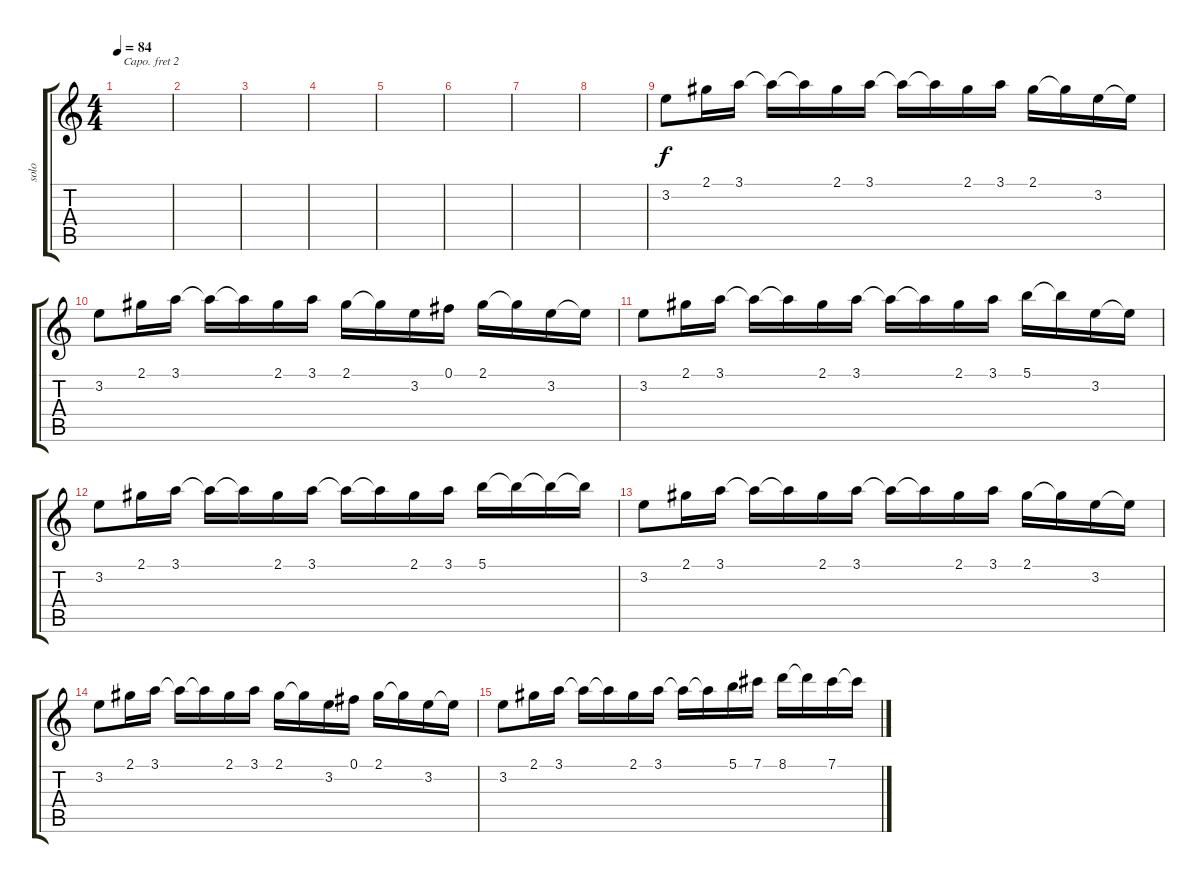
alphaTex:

\track ("solo" "solo") {instrument distortionguitar}
\staff {score tabs}
\capo 2
\tuning (E4 B3 G3 D3 A2 E2) {hide}
\ts (4 4)
\tempo 84
\clef g2
\ks c
|
|
|
|
|
|
|
|
3.2.8 2.1.16 3.1.16 3.1{t}.16 3.1{t}.16 2.1.16 3.1.16 3.1{t}.16 3.1{t}.16 2.1.16 3.1.16 2.1.16 2.1{t}.16 3.2.16 3.2{t}.16 |
3.2.8 2.1.16 3.1.16 3.1{t}.16 3.1{t}.16 2.1.16 3.1.16 2.1.16 2.1{t}.16 3.2.16 0.1.16 2.1.16 2.1{t}.16 3.2.16 3.2{t}.16 |
3.2.8 2.1.16 3.1.16 3.1{t}.16 3.1{t}.16 2.1.16 3.1.16 3.1{t}.16 3.1{t}.16 2.1.16 3.1.16 5.1.16 5.1{t}.16 3.2.16 3.2{t}.16 |
3.2.8 2.1.16 3.1.16 3.1{t}.16 3.1{t}.16 2.1.16 3.1.16 3.1{t}.16 3.1{t}.16 2.1.16 3.1.16 5.1.16 5.1{t}.16 5.1{t}.16 5.1{t}.16 |
3.2.8 2.1.16 3.1.16 3.1{t}.16 3.1{t}.16 2.1.16 3.1.16 3.1{t}.16 3.1{t}.16 2.1.16 3.1.16 2.1.16 2.1{t}.16 3.2.16 3.2{t}.16 |
3.2.8 2.1.16 3.1.16 3.1{t}.16 3.1{t}.16 2.1.16 3.1.16 2.1.16 2.1{t}.16 3.2.16 0.1.16 2.1.16 2.1{t}.16 3.2.16 3.2{t}.16 |
3.2.8 2.1.16 3.1.16 3.1{t}.16 3.1{t}.16 2.1.16 3.1.16 3.1{t}.16 3.1{t}.16 5.1.16 7.1.16 8.1.16 8.1{t}.16 7.1.16 7.1{t}.16
